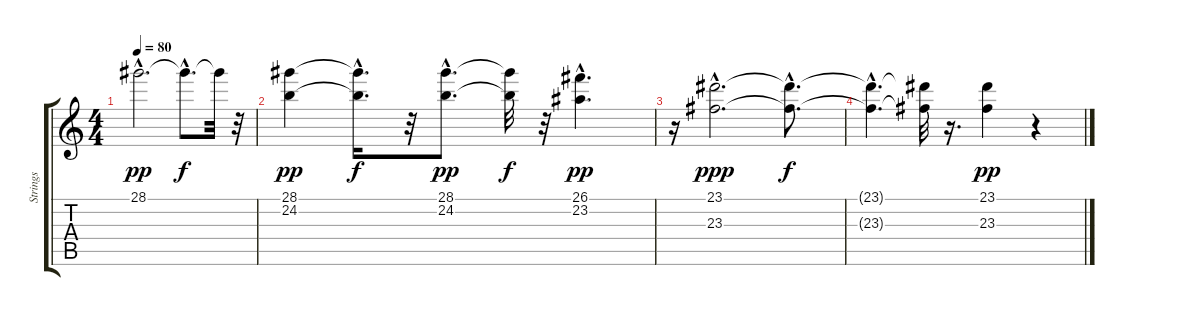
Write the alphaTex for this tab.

\track ("Strings" "Strings") {instrument stringensemble1}
\staff {score tabs}
\tuning (E4 B3 G3 D3 A2 E2) {hide}
\ts (4 4)
\tempo 80
\clef g2
\ks c
28.1{hac}.2{d dy pp} 28.1{hac t}.8{d dy f} 28.1{t}.32 r.32 |
(28.1 24.2).4{dy pp} (28.1{hac t} 24.2{hac t}).16{d dy f} r.32 (28.1{hac} 24.2{hac}).8{d dy pp} (28.1{t} 24.2{t}).32{dy f} r.32 (26.1{hac} 23.2{hac}).4{d dy pp} |
r.16 (23.1{hac} 23.3{hac}).2{d dy ppp} (23.1{hac t} 23.3{hac t}).8{d dy f} |
(23.1{hac t} 23.3{hac t}).4{d} (23.1{t} 23.3{t}).32 r.16{d} (23.1 23.3).4{dy pp} r.4
